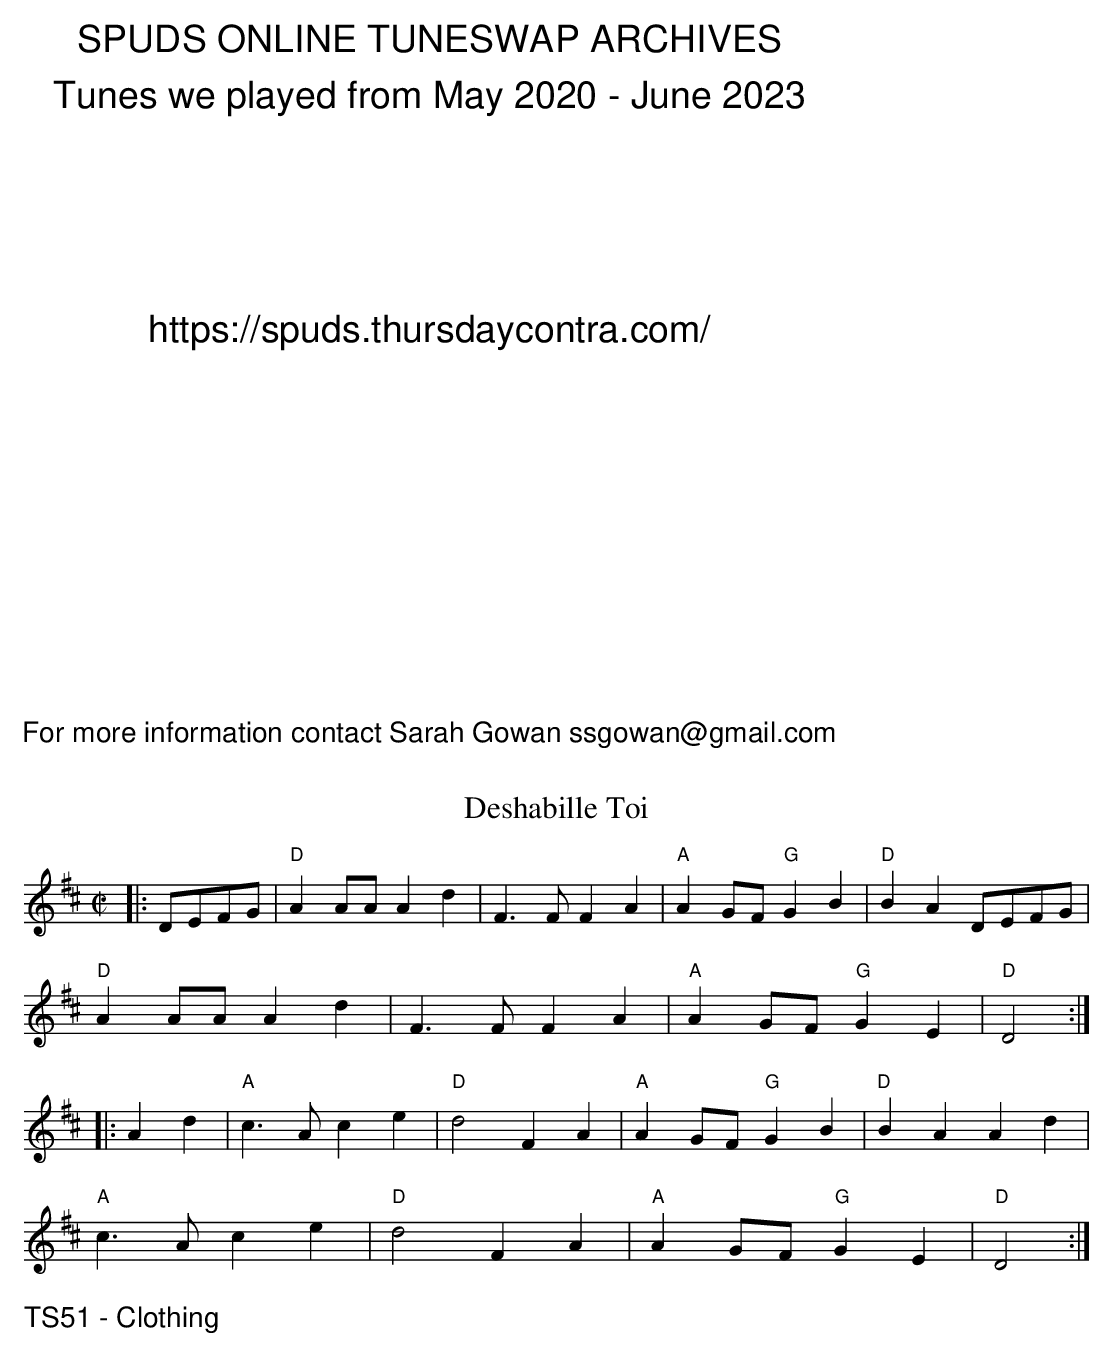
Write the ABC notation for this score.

X:1
T:Deshabille Toi
M:C|
L:1/8
K:D
|:DEFG|"D" A2AAA2d2|F3FF2A2|"A"A2GF"G"G2B2|"D"B2A2 DEFG|
"D" A2AAA2d2|F3FF2A2|"A"A2GF"G"G2E2|"D"D4 :|
|:A2d2|"A"c3Ac2e2|"D"d4F2A2|"A"A2GF"G"G2B2|"D "B2A2 A2d2|
"A"c3Ac2e2|"D"d4F2A2|"A"A2GF"G"G2E2|"D"D4:|
